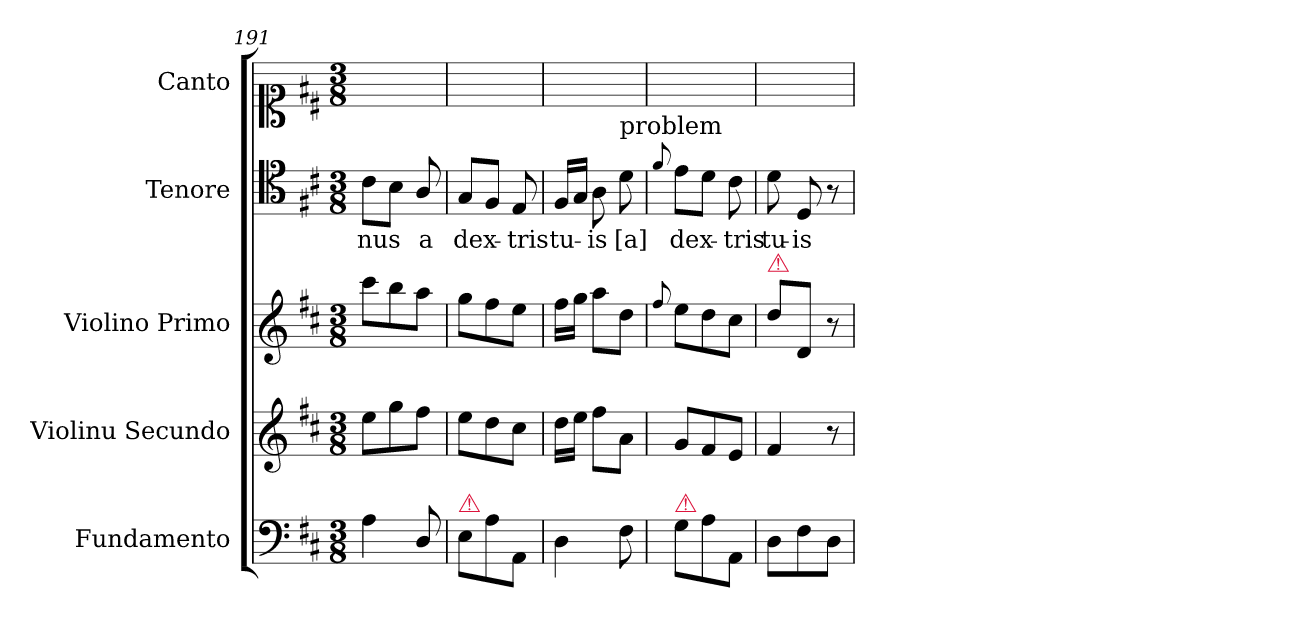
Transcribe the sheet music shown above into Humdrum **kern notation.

**kern	**kern	**kern	**kern	**text	**kern
*part5	*part4	*part3	*part2	*part2	*part1
*staff5	*staff4	*staff3	*staff2	*staff2	*staff1
*I"Fundamento	*I"Violinu Secundo	*I"Violino Primo	*I"Tenore	*	*I"Canto
*	*I'vl 2	*I'vl 1	*I'T	*	*
*clefF4	*clefG2	*clefG2	*clefC4	*	*clefC1
*k[f#c#]	*k[f#c#]	*k[f#c#]	*k[f#c#]	*	*k[f#c#]
*D:	*D:	*D:	*	*	*D:
*M3/8	*M3/8	*M3/8	*M3/8	*	*M3/8
=191	=191	=191	=191	=191	=191
4A\	8ee\L	8ccc#\L	8c#\L	-nus	4.ryy
.	8gg\	8bb\	8B\J	.	.
8D/	8ff#\J	8aa\J	8A/	a	.
=192	=192	=192	=192	=192	=192
!LO:TX:a:color=crimson:t=⚠	!	!	!	!	!
8E\L	8ee\L	8gg\L	8G/L	dex-	4.ryy
8A\	8dd\	8ff#\	8F#/J	.	.
8AA/J	8cc#\J	8ee\J	8E/	-tris	.
=193	=193	=193	=193	=193	=193
4D\	16dd\LL	16ff#\LL	16F#/LL	tu-	4.ryy
.	16ee\JJ	16gg\JJ	16G/JJ	.	.
.	8ff#\L	8aa\L	8A\	-is	.
!	!	!	!LO:TX:a:t=problem	!	!
8F#\	8a\J	8dd\J	8d\	[a]	.
=194	=194	=194	=194	=194	=194
.	.	8qqff#/	8qqf#/	.	.
!LO:TX:a:color=crimson:t=⚠	!	!	!	!	!
8G\L	8g/L	8ee\L	8e\L	dex-	4.ryy
8A\	8f#/	8dd\	8d\J	.	.
8AA/J	8e/J	8cc#\J	8c#\	-tris	.
=195	=195	=195	=195	=195	=195
!	!	!LO:TX:a:color=crimson:t=⚠	!	!	!
8D\L	4f#/	8dd\L	8d\	tu-	4.ryy
8F#\	.	8d/J	8D/	-is	.
8D\J	8r	8r	8r	.	.
=	=	=	=	=	=
*-	*-	*-	*-	*-	*-
